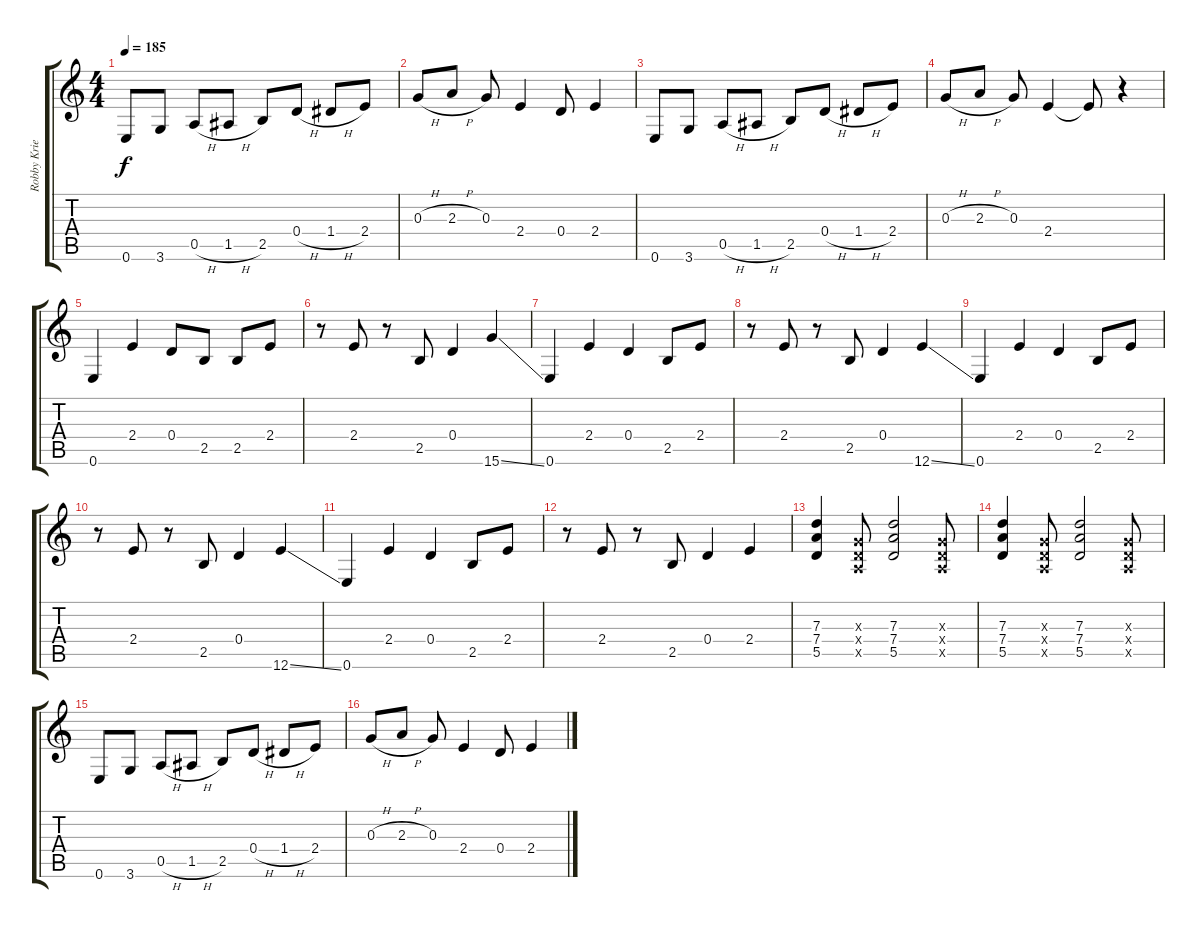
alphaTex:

\track ("Robby Krieger - Guitar Distortion" "Robby Krie") {instrument distortionguitar}
\staff {score tabs}
\tuning (E4 B3 G3 D3 A2 E2) {hide}
\ts (4 4)
\tempo 185
\clef g2
\ks c
0.6.8{dy f} 3.6.8 0.5{h}.8 1.5{h}.8 2.5.8 0.4{h}.8 1.4{h}.8 2.4.8 |
0.3{h}.8 2.3{h}.8 0.3.8 2.4.4 0.4.8 2.4.4 |
0.6.8 3.6.8 0.5{h}.8 1.5{h}.8 2.5.8 0.4{h}.8 1.4{h}.8 2.4.8 |
0.3{h}.8 2.3{h}.8 0.3.8 2.4.4 2.4{t}.8 r.4 |
0.6.4 2.4.4 0.4.8 2.5.8 2.5.8 2.4.8 |
r.8 2.4.8 r.8 2.5.8 0.4.4 15.6{ss}.4 |
0.6.4 2.4.4 0.4.4 2.5.8 2.4.8 |
r.8 2.4.8 r.8 2.5.8 0.4.4 12.6{ss}.4 |
0.6.4 2.4.4 0.4.4 2.5.8 2.4.8 |
r.8 2.4.8 r.8 2.5.8 0.4.4 12.6{ss}.4 |
0.6.4 2.4.4 0.4.4 2.5.8 2.4.8 |
r.8 2.4.8 r.8 2.5.8 0.4.4 2.4.4 |
(7.3 7.4 5.5).4 (0.3{x} 0.4{x} 0.5{x}).8 (7.3 7.4 5.5).2 (0.3{x} 0.4{x} 0.5{x}).8 |
(7.3 7.4 5.5).4 (0.3{x} 0.4{x} 0.5{x}).8 (7.3 7.4 5.5).2 (0.3{x} 0.4{x} 0.5{x}).8 |
0.6.8 3.6.8 0.5{h}.8 1.5{h}.8 2.5.8 0.4{h}.8 1.4{h}.8 2.4.8 |
0.3{h}.8 2.3{h}.8 0.3.8 2.4.4 0.4.8 2.4.4
